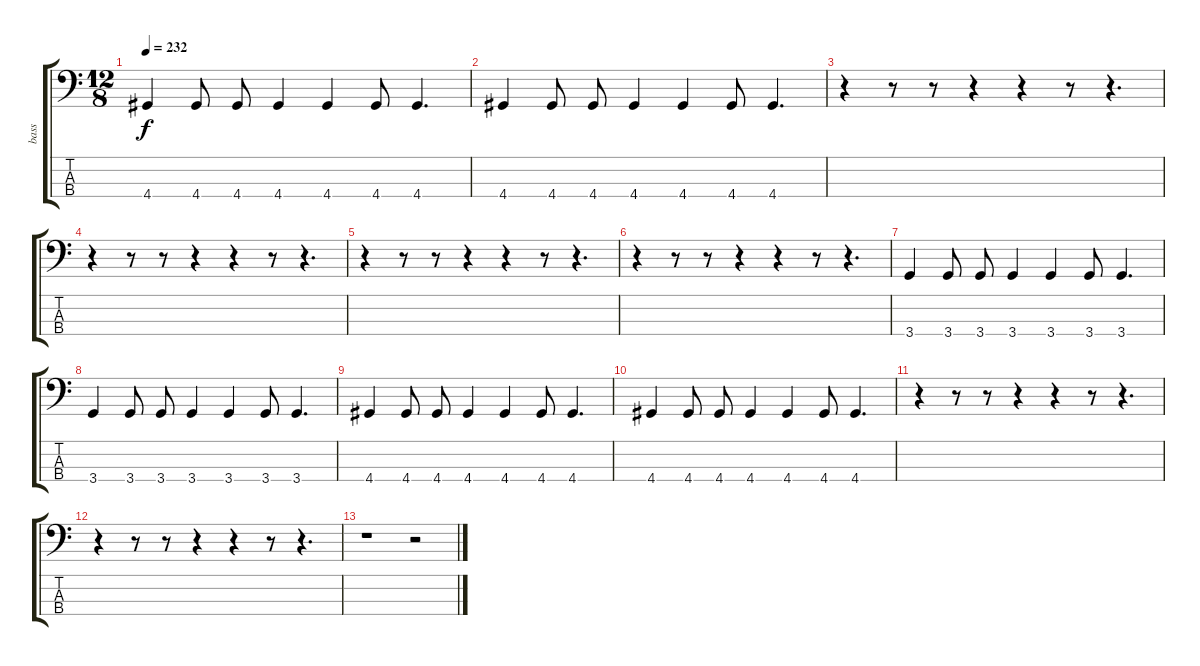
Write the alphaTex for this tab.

\track ("bass" "bass") {instrument electricbassfinger}
\staff {score tabs}
\tuning (G2 D2 A1 E1) {hide}
\ts (12 8)
\tempo 232
\clef f4
\ks c
4.4.4{dy f} 4.4.8 4.4.8 4.4.4 4.4.4 4.4.8 4.4.4{d} |
4.4.4 4.4.8 4.4.8 4.4.4 4.4.4 4.4.8 4.4.4{d} |
r.4 r.8 r.8 r.4 r.4 r.8 r.4{d} |
r.4 r.8 r.8 r.4 r.4 r.8 r.4{d} |
r.4 r.8 r.8 r.4 r.4 r.8 r.4{d} |
r.4 r.8 r.8 r.4 r.4 r.8 r.4{d} |
3.4.4 3.4.8 3.4.8 3.4.4 3.4.4 3.4.8 3.4.4{d} |
3.4.4 3.4.8 3.4.8 3.4.4 3.4.4 3.4.8 3.4.4{d} |
4.4.4 4.4.8 4.4.8 4.4.4 4.4.4 4.4.8 4.4.4{d} |
4.4.4 4.4.8 4.4.8 4.4.4 4.4.4 4.4.8 4.4.4{d} |
r.4 r.8 r.8 r.4 r.4 r.8 r.4{d} |
r.4 r.8 r.8 r.4 r.4 r.8 r.4{d} |
r.1 r.2
